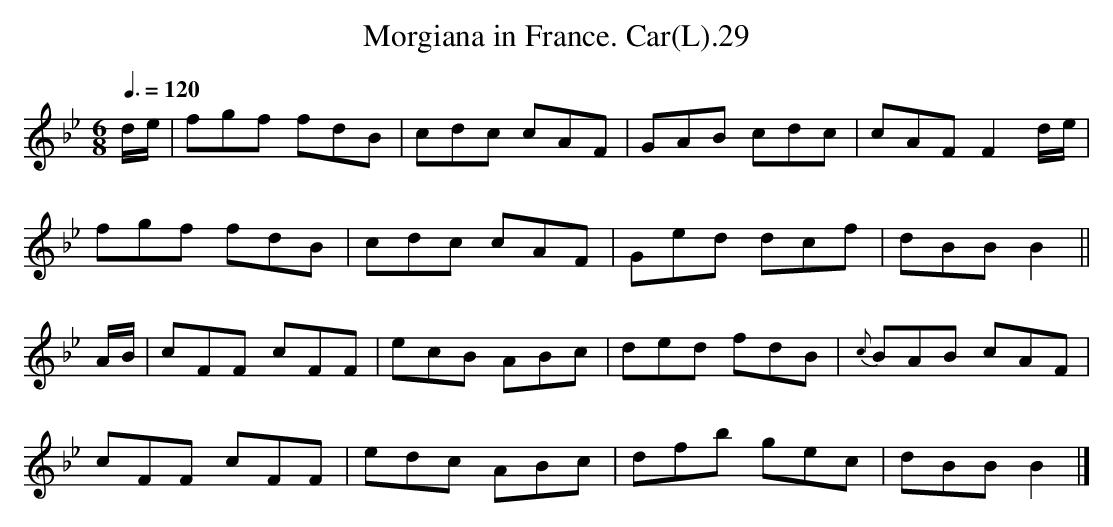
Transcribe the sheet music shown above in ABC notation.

X:1
T:Morgiana in France. Car(L).29
M:6/8
L:1/8
Q:3/8=120
K:Bb
d/e/|fgf fdB|cdc cAF|GAB cdc|cAF F2d/e/|
fgf fdB|cdc cAF|Ged dcf|dBB B2||
A/B/|cFF cFF|ecB ABc|ded fdB|{c}BAB cAF|
cFF cFF|edc ABc|dfb gec|dBB B2|]
